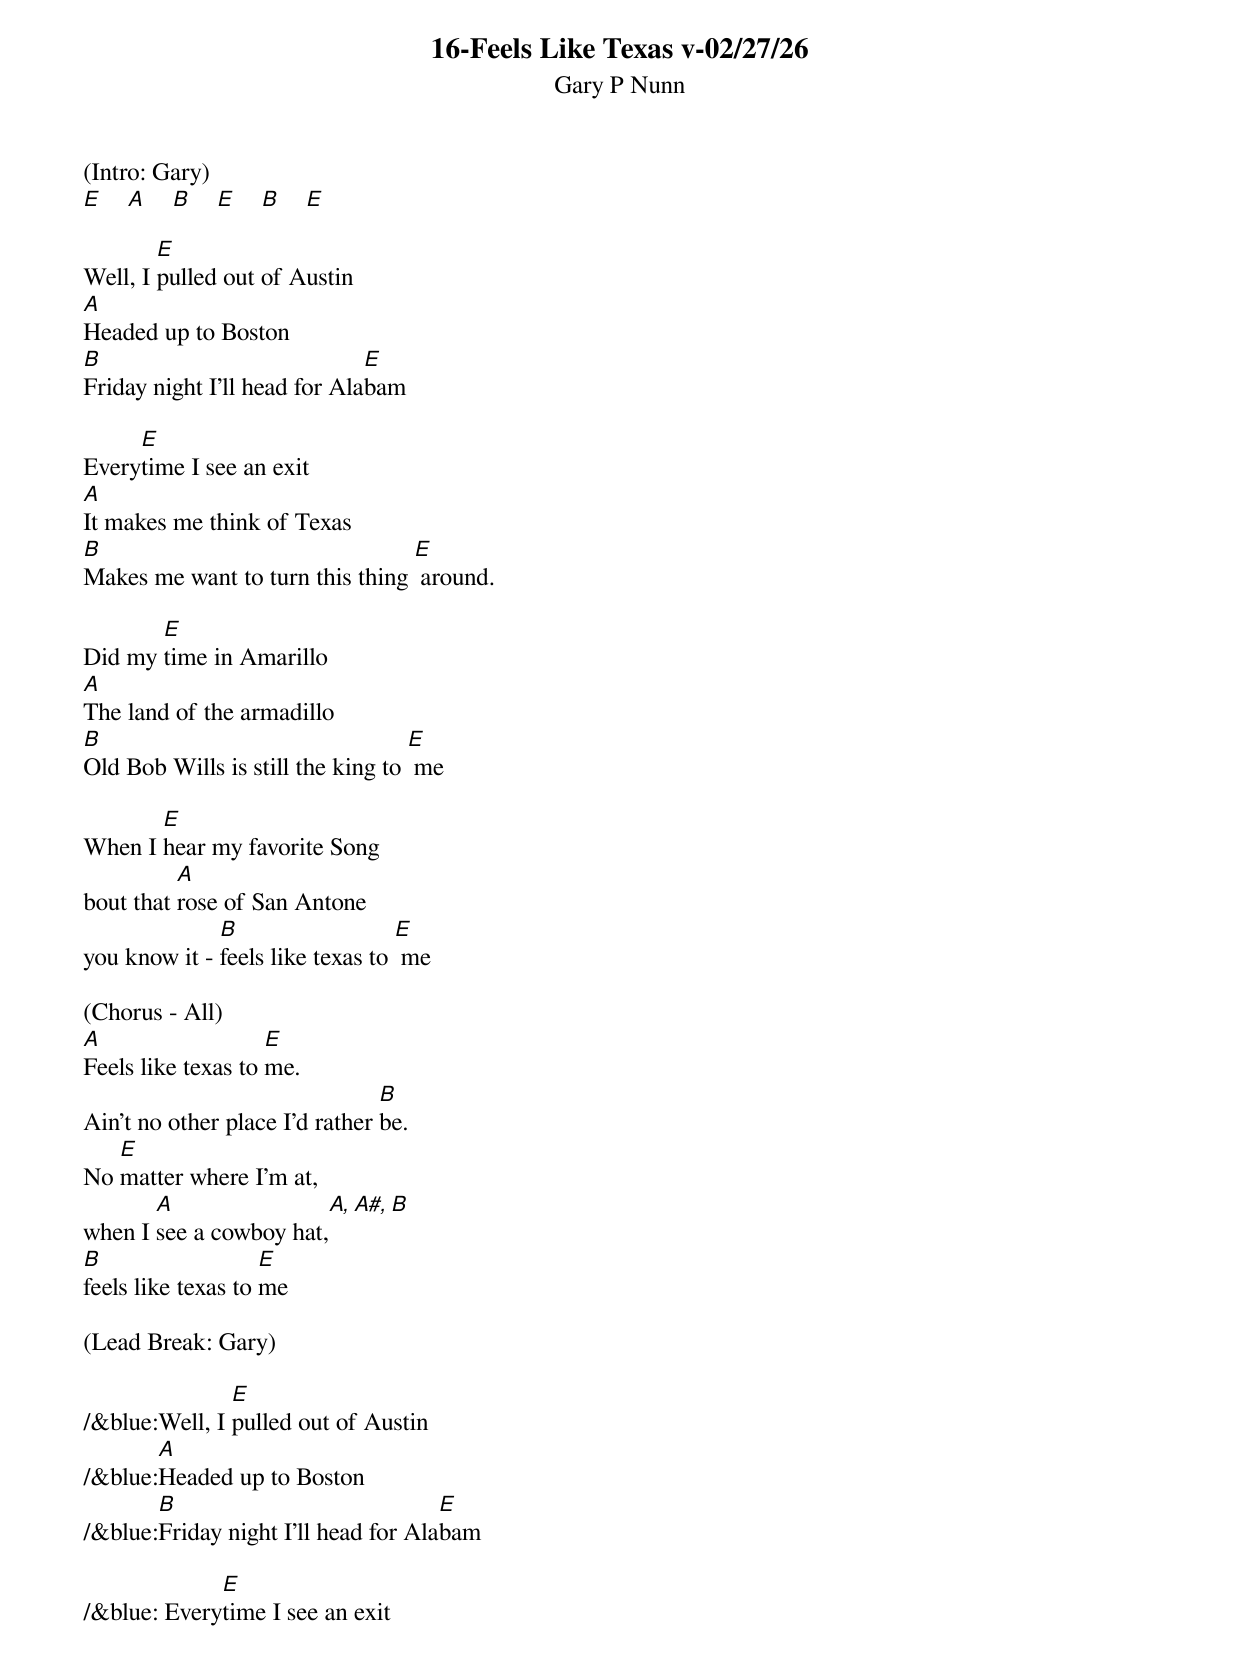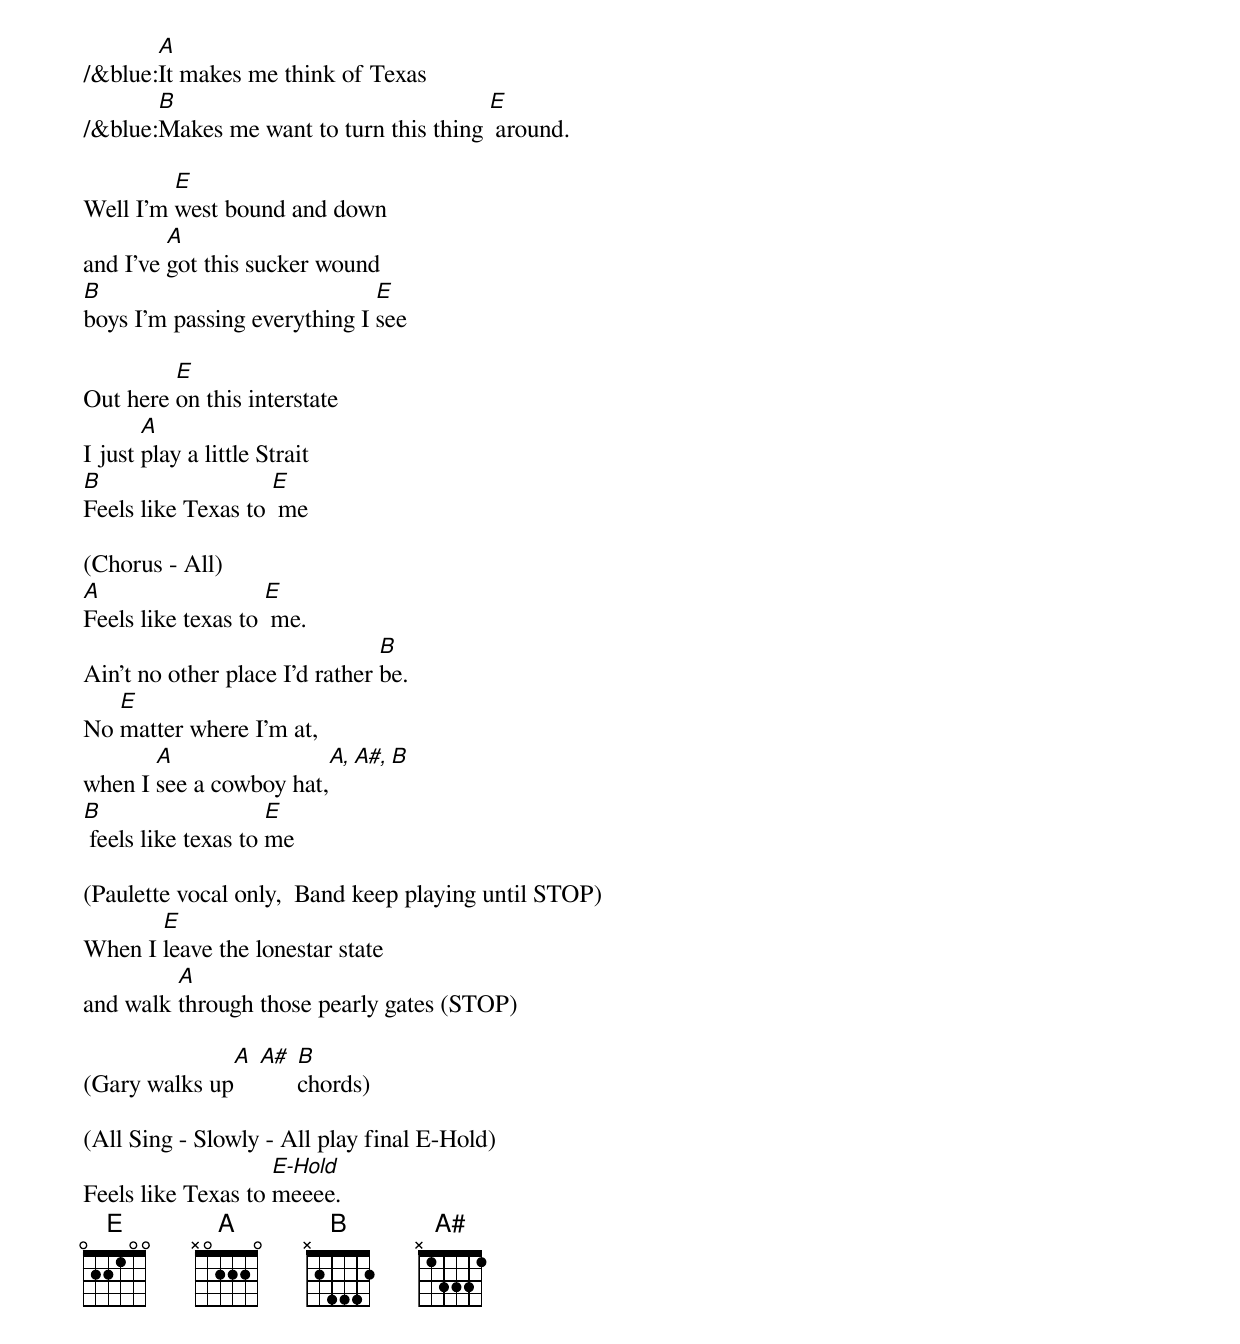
{t: 16-Feels Like Texas v-02/27/26}
{st: Gary P Nunn}

(Intro: Gary)
[E]    [A]    [B]    [E]    [B]    [E]

Well, I [E]pulled out of Austin
[A]Headed up to Boston
[B]Friday night I'll head for Ala[E]bam

Every[E]time I see an exit
[A]It makes me think of Texas
[B]Makes me want to turn this thing [E] around.

Did my [E]time in Amarillo
[A]The land of the armadillo
[B]Old Bob Wills is still the king to [E] me

When I [E]hear my favorite Song
bout that [A]rose of San Antone
you know it - [B]feels like texas to [E] me

(Chorus - All)
[A]Feels like texas to [E]me.
Ain't no other place I'd rather [B]be.
No [E]matter where I'm at,
when I [A]see a cowboy hat,[A, A#, B]
[B]feels like texas to [E]me

(Lead Break: Gary)

/&blue:Well, I [E]pulled out of Austin
/&blue:[A]Headed up to Boston
/&blue:[B]Friday night I'll head for Ala[E]bam

/&blue: Every[E]time I see an exit
/&blue:[A]It makes me think of Texas
/&blue:[B]Makes me want to turn this thing [E] around.

Well I'm [E]west bound and down
and I've [A]got this sucker wound
[B]boys I'm passing everything I [E]see

Out here [E]on this interstate
I just [A]play a little Strait
[B]Feels like Texas to [E] me

(Chorus - All)
[A]Feels like texas to [E] me.
Ain't no other place I'd rather [B]be.
No [E]matter where I'm at,
when I [A]see a cowboy hat,[A, A#, B]
[B] feels like texas to [E]me

(Paulette vocal only,  Band keep playing until STOP)
When I [E]leave the lonestar state
and walk [A]through those pearly gates (STOP)

(Gary walks up[A] [A#] [B]chords)

(All Sing - Slowly - All play final E-Hold)
Feels like Texas to [E-Hold]meeee.
